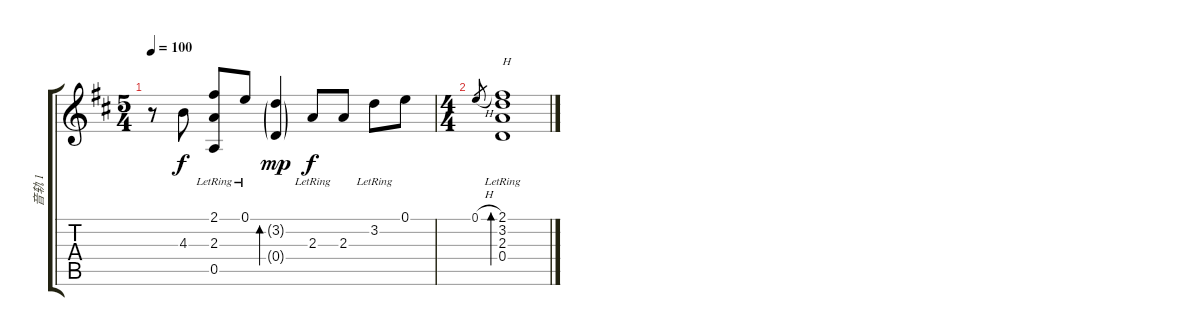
\track ("音轨 1" "音轨 1") {instrument acousticguitarnylon}
\staff {score tabs}
\tuning (E4 B3 G3 D3 A2 E2) {hide}
\ts (5 4)
\tempo 100
\clef g2
\ks d
r.8{dy f} 4.3.8 (2.1{lr} 2.3{lr} 0.5{lr}).8 0.1{lr}.8 (3.2{g} 0.4{g}).4{bd 480 dy mp} 2.3{lr}.8{dy f} 2.3.8 3.2{lr}.8 0.1.8 |
\ts (4 4)
0.1{h}.8{gr} (2.1{lr} 3.2{lr} 2.3{lr} 0.4{lr}).1{bd 480 txt "H"}
